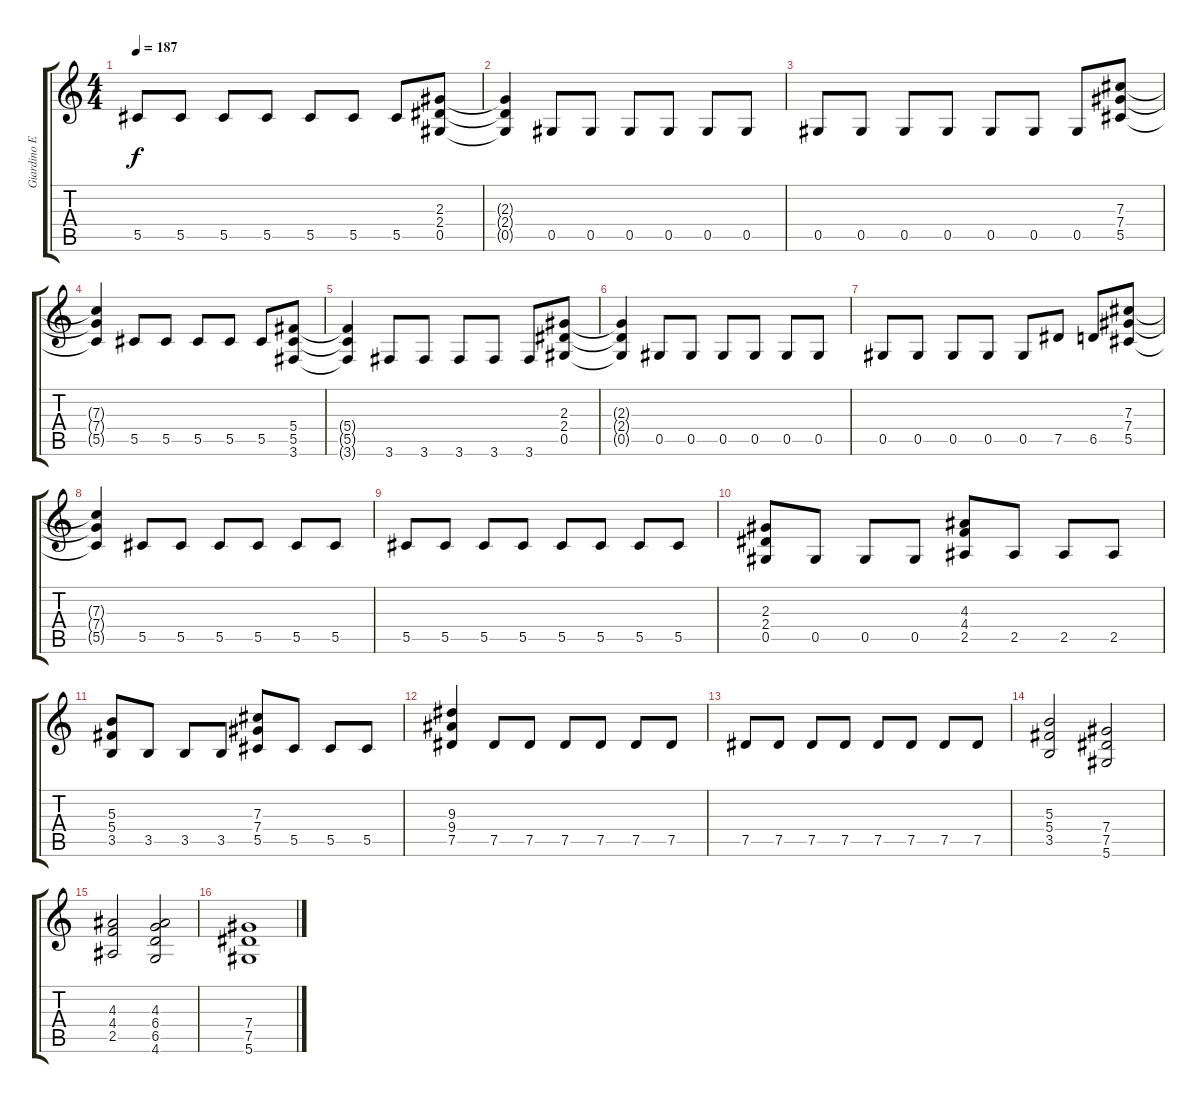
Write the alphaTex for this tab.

\track ("Giardino Eb" "Giardino E") {instrument distortionguitar}
\staff {score tabs}
\tuning (Eb4 Bb3 Gb3 Db3 Ab2 Eb2) {hide}
\ts (4 4)
\tempo 187
\clef g2
\ks c
5.5.8{dy f} 5.5.8 5.5.8 5.5.8 5.5.8 5.5.8 5.5.8 (2.3 2.4 0.5).8 |
(2.3{t} 2.4{t} 0.5{t}).4 0.5.8 0.5.8 0.5.8 0.5.8 0.5.8 0.5.8 |
0.5.8 0.5.8 0.5.8 0.5.8 0.5.8 0.5.8 0.5.8 (7.3 7.4 5.5).8 |
(7.3{t} 7.4{t} 5.5{t}).4 5.5.8 5.5.8 5.5.8 5.5.8 5.5.8 (5.4 5.5 3.6).8 |
(5.4{t} 5.5{t} 3.6{t}).4 3.6.8 3.6.8 3.6.8 3.6.8 3.6.8 (2.3 2.4 0.5).8 |
(2.3{t} 2.4{t} 0.5{t}).4 0.5.8 0.5.8 0.5.8 0.5.8 0.5.8 0.5.8 |
0.5.8 0.5.8 0.5.8 0.5.8 0.5.8 7.5.8 6.5.8 (7.3 7.4 5.5).8 |
(7.3{t} 7.4{t} 5.5{t}).4 5.5.8 5.5.8 5.5.8 5.5.8 5.5.8 5.5.8 |
5.5.8 5.5.8 5.5.8 5.5.8 5.5.8 5.5.8 5.5.8 5.5.8 |
(2.3 2.4 0.5).8{volume 14 balance 0} 0.5.8 0.5.8 0.5.8 (4.3 4.4 2.5).8 2.5.8 2.5.8 2.5.8 |
(5.3 5.4 3.5).8 3.5.8 3.5.8 3.5.8 (7.3 7.4 5.5).8 5.5.8 5.5.8 5.5.8 |
(9.3 9.4 7.5).4 7.5.8 7.5.8 7.5.8 7.5.8 7.5.8 7.5.8 |
7.5.8 7.5.8 7.5.8 7.5.8 7.5.8 7.5.8 7.5.8 7.5.8 |
(5.3 5.4 3.5).2{volume 9} (7.4 7.5 5.6).2 |
(4.3 4.4 2.5).2 (4.3 6.4 6.5 4.6).2 |
(7.4 7.5 5.6).1
